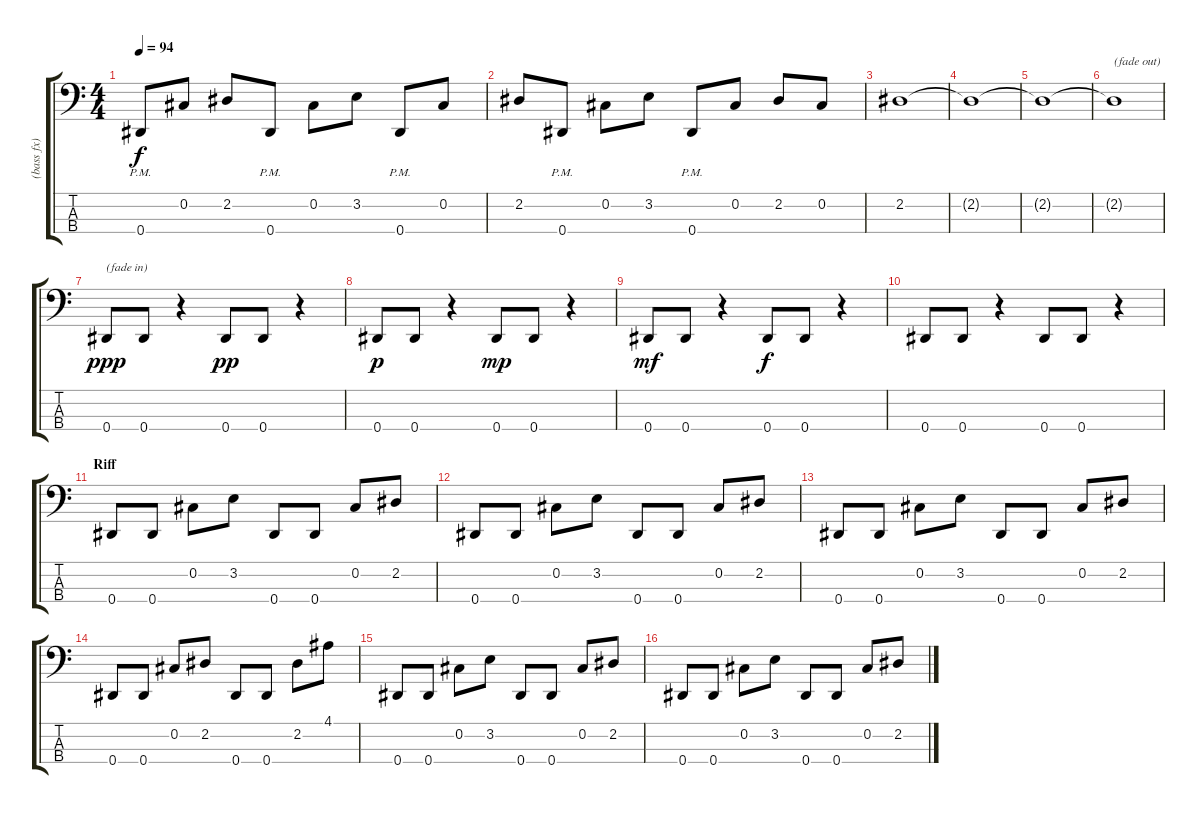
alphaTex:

\track ("(bass fx)" "(bass fx)") {instrument distortionguitar}
\staff {score tabs}
\tuning (Gb2 Db2 Ab1 Eb1) {hide}
\ts (4 4)
\tempo 94
\clef f4
\ks c
0.4{pm}.8{dy f} 0.2.8 2.2.8 0.4{pm}.8 0.2.8 3.2.8 0.4{pm}.8 0.2.8 |
2.2.8 0.4{pm}.8 0.2.8 3.2.8 0.4{pm}.8 0.2.8 2.2.8 0.2.8 |
2.2.1 |
2.2{t}.1 |
2.2{t}.1 |
2.2{t}.1{txt "(fade out)" volume 0} |
0.4.8{txt "(fade in)" dy ppp volume 13} 0.4.8 r.4 0.4.8{dy pp} 0.4.8 r.4 |
0.4.8{dy p} 0.4.8 r.4 0.4.8{dy mp} 0.4.8 r.4 |
0.4.8{dy mf} 0.4.8 r.4 0.4.8{dy f} 0.4.8 r.4 |
0.4.8 0.4.8 r.4 0.4.8 0.4.8 r.4 |
\section ("" "Riff")
0.4.8 0.4.8 0.2.8 3.2.8 0.4.8 0.4.8 0.2.8 2.2.8 |
0.4.8 0.4.8 0.2.8 3.2.8 0.4.8 0.4.8 0.2.8 2.2.8 |
0.4.8 0.4.8 0.2.8 3.2.8 0.4.8 0.4.8 0.2.8 2.2.8 |
0.4.8 0.4.8 0.2.8 2.2.8 0.4.8 0.4.8 2.2.8 4.1.8 |
0.4.8 0.4.8 0.2.8 3.2.8 0.4.8 0.4.8 0.2.8 2.2.8 |
0.4.8 0.4.8 0.2.8 3.2.8 0.4.8 0.4.8 0.2.8 2.2.8
